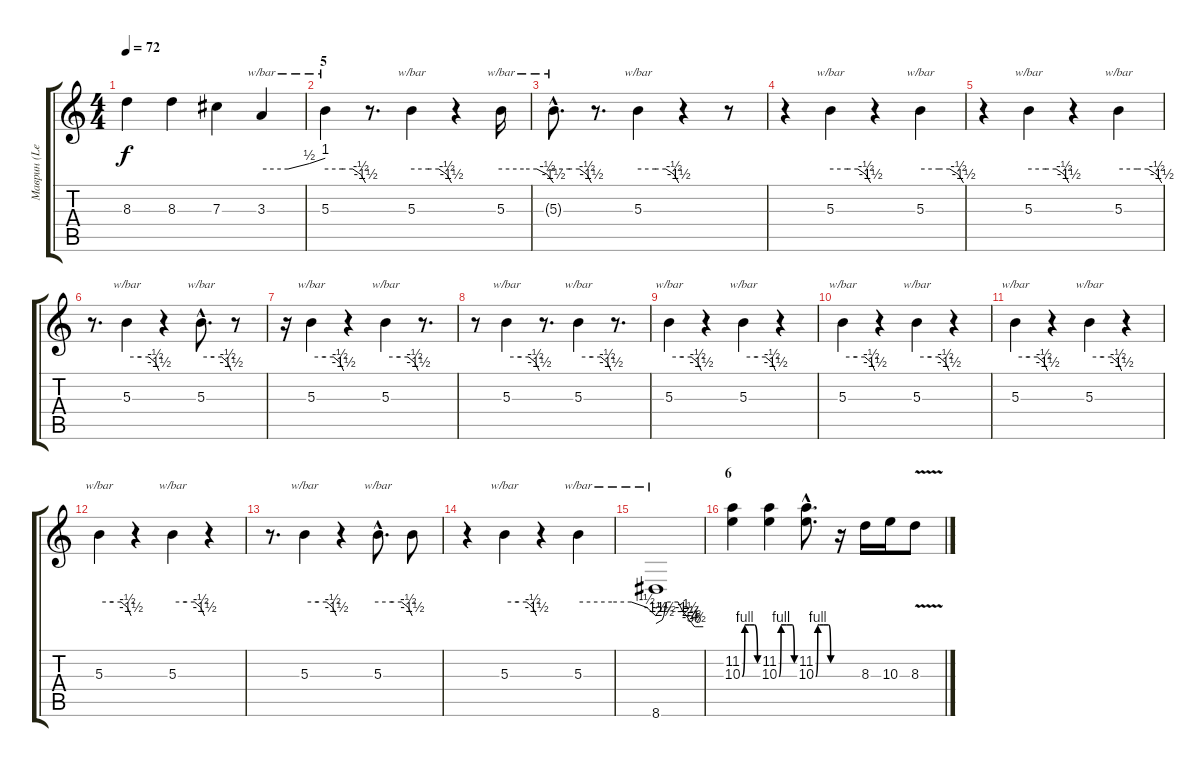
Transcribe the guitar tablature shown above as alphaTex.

\track ("Маврин (Lead-1)" "Маврин (Le") {instrument distortionguitar}
\staff {score tabs}
\tuning (Eb4 Bb3 Gb3 Db3 Ab2 Eb2) {hide}
\ts (4 4)
\tempo 72
\clef g2
\ks c
8.3{t}.4{dy f} 8.3.4 7.3.4 3.3.4{tbe (custom default 0 0 25 0 45 2 60 4)} |
\section ("" "5")
5.3.4{tbe (custom default 0 0 26 0 41 0 53 -2 60 -6)} r.8{d} 5.3.4{tbe (custom default 0 0 26 0 41 0 53 -2 60 -6) volume 7 balance 4} r.4 5.3.16{tbe (custom default 0 0 26 0 41 0 53 -2 60 -6)} |
5.3{hac t}.8{d tbe (custom default 0 0 26 0 41 0 53 -2 60 -6)} r.8{d} 5.3.4{tbe (custom default 0 0 26 0 41 0 53 -2 60 -6) volume 6} r.4 r.8 |
r.4 5.3.4{tbe (custom default 0 0 26 0 41 0 53 -2 60 -6)} r.4 5.3.4{tbe (custom default 0 0 26 0 41 0 53 -2 60 -6) volume 4 balance 13} |
r.4 5.3.4{tbe (custom default 0 0 26 0 41 0 53 -2 60 -6)} r.4 5.3.4{tbe (custom default 0 0 26 0 41 0 53 -2 60 -6)} |
r.8{d} 5.3.4{tbe (custom default 0 0 26 0 41 0 53 -2 60 -6)} r.4 5.3{hac}.8{d tbe (custom default 0 0 26 0 41 0 53 -2 60 -6)} r.8 |
r.16 5.3.4{tbe (custom default 0 0 26 0 41 0 53 -2 60 -6)} r.4 5.3.4{tbe (custom default 0 0 26 0 41 0 53 -2 60 -6) balance 3} r.8{d} |
r.8 5.3.4{tbe (custom default 0 0 26 0 41 0 53 -2 60 -6)} r.8{d} 5.3.4{tbe (custom default 0 0 26 0 41 0 53 -2 60 -6)} r.8{d} |
5.3.4{tbe (custom default 0 0 26 0 41 0 53 -2 60 -6)} r.4 5.3.4{tbe (custom default 0 0 26 0 41 0 53 -2 60 -6) balance 13} r.4 |
5.3.4{tbe (custom default 0 0 26 0 41 0 53 -2 60 -6)} r.4 5.3.4{tbe (custom default 0 0 26 0 41 0 53 -2 60 -6)} r.4 |
5.3.4{tbe (custom default 0 0 26 0 41 0 53 -2 60 -6) balance 4} r.4 5.3.4{tbe (custom default 0 0 26 0 41 0 53 -2 60 -6) balance 13} r.4 |
5.3.4{tbe (custom default 0 0 26 0 41 0 53 -2 60 -6)} r.4 5.3.4{tbe (custom default 0 0 26 0 41 0 53 -2 60 -6)} r.4 |
r.8{d} 5.3.4{tbe (custom default 0 0 26 0 41 0 53 -2 60 -6) balance 2} r.4 5.3{hac}.8{d tbe (custom default 0 0 26 0 41 0 53 -2 60 -6)} 5.3{t}.8 |
r.4 5.3.4{tbe (custom default 0 0 26 0 41 0 53 -2 60 -6)} r.4 5.3.4{tbe (custom default 0 0 26 0 41 0 53 -2 60 -6) balance 8} |
8.6.1{tbe (custom default 0 -16 8 -10 10 -6 13 0 28 0 35 -4 39 -6 42 -10 46 -16 48 -22 50 -24 55 -24 60 -24) volume 8 balance 8} |
\section ("" "6")
(11.2 10.3{be (custom 0 0 10 4 30 4 48 4 60 0)}).4{volume 11} (11.2 10.3{be (custom 0 0 8 4 30 4 52 4 60 0)}).4 (11.2{hac} 10.3{be (custom 0 0 8 4 15 4 30 4 52 4 60 0) hac}).8{d} r.16 8.3.16 10.3.16 8.3{v}.8
